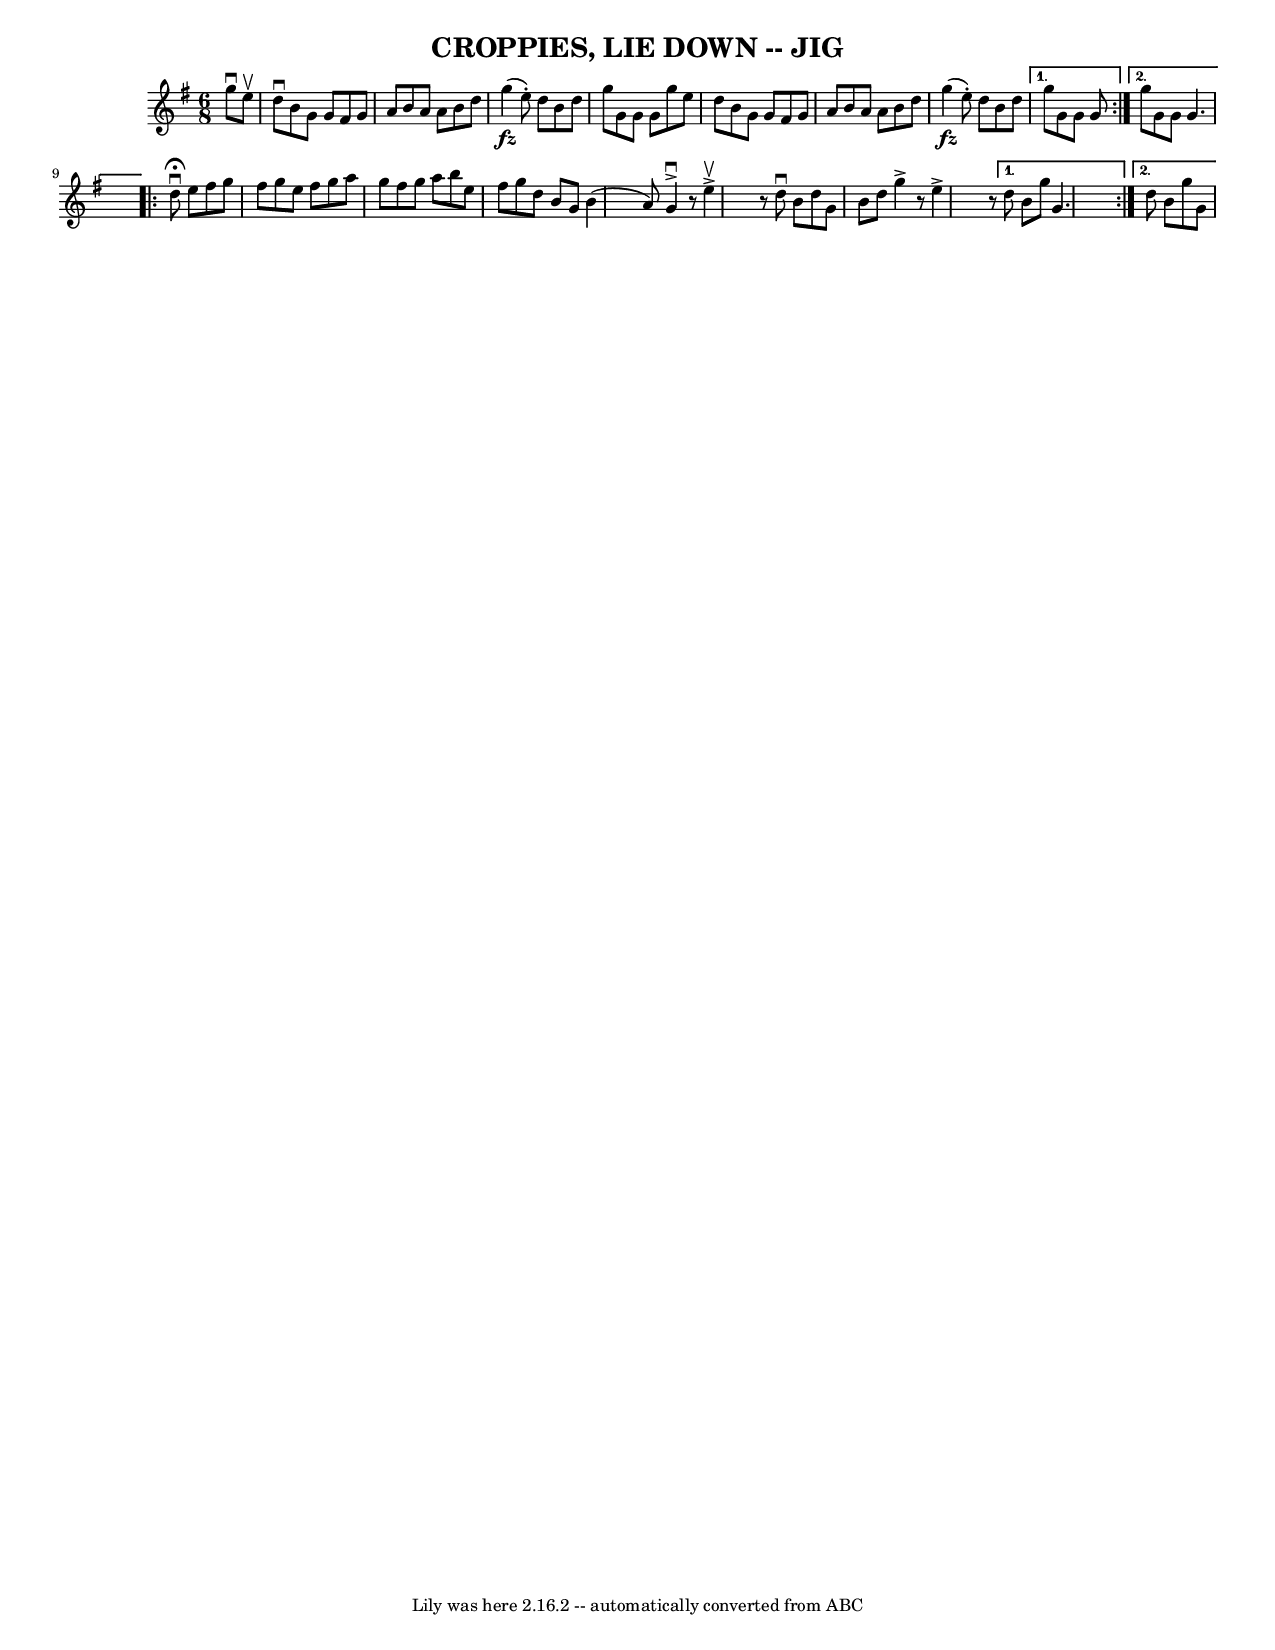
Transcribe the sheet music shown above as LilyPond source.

\version "2.16.2"
\include "Mammoth.ily"
\header {
  %% book = "Ryan's Mammoth Collection of Fiddle Tunes"
  crossRefNumber = "1"
  footnotes = ""
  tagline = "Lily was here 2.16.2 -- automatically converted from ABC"
  title = "CROPPIES, LIE DOWN -- JIG"

}
voicedefault =  {


  \time 6/8
  \key g \major
  \override Score.SpacingSpanner #'common-shortest-duration = #(ly:make-moment 1 2)

  \partial 4
  \repeat volta 2 {
    g''8^\downbow e''8^\upbow         |
    d''8^\downbow b'8 g'8 g'8 fs'8 g'8    |
    a'8 b'8 a'8 a'8 b'8 d''8     |
    g''4\fz(e''8-.) d''8 b'8 d''8     |
    g''8 g'8 g'8 g'8 g''8 e''8        |
    d''8 b'8 g'8 g'8 fs'8 g'8     |
    a'8 b'8 a'8 a'8 b'8 d''8     |
    g''4\fz(e''8-.) d''8 b'8 d''8
  }
  \alternative {
    { g''8 g'8 g'8 g'8 }
    { g''8 g'8 g'8 g'4. \hideNotes r4 \unHideNotes } % XXX had to add rest to get bars to line up
  }

  \repeat volta 2 {
    d''8^\fermata^\downbow e''8 fs''8 g''8 fs''8 g''8 |
    e''8 fs''8 g''8 a''8 g''8 fs''8     |
    g''8 a''8 b''8 e''8 fs''8 g''8     |
    d''8 b'8 g'8 b'4 (a'8)       |
    g'4^\downbow^\accent r8 e''4^\upbow^\accent r8   |
    d''8^\downbow b'8 d''8 g'8 b'8 d''8     |
    g''4^\accent r8 e''4^\accent r8
  }
  \alternative {
    { d''8 b'8 g''8 g'4. }
    { d''8 b'8 g''8 g'8 }
  }

}

\score{
  <<

    \context Staff="default"
    {
      \voicedefault

    }

  >>
  \layout {

  }
  \midi {
  }

}
